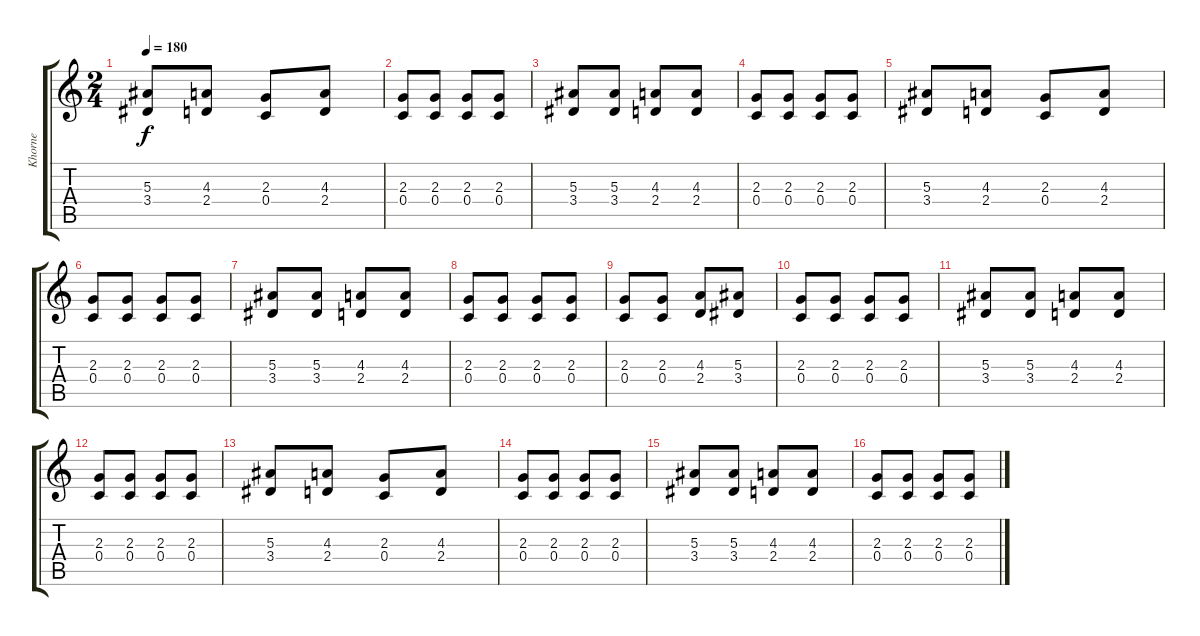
\track ("Khorne" "Khorne") {instrument overdrivenguitar}
\staff {score tabs}
\tuning (D4 A3 F3 C3 G2 D2) {hide}
\ts (2 4)
\tempo 180
\clef g2
\ks c
(5.3 3.4).8{dy f} (4.3 2.4).8 (2.3 0.4).8 (4.3 2.4).8 |
(2.3 0.4).8 (2.3 0.4).8 (2.3 0.4).8 (2.3 0.4).8 |
(5.3 3.4).8 (5.3 3.4).8 (4.3 2.4).8 (4.3 2.4).8 |
(2.3 0.4).8 (2.3 0.4).8 (2.3 0.4).8 (2.3 0.4).8 |
(5.3 3.4).8 (4.3 2.4).8 (2.3 0.4).8 (4.3 2.4).8 |
(2.3 0.4).8 (2.3 0.4).8 (2.3 0.4).8 (2.3 0.4).8 |
(5.3 3.4).8 (5.3 3.4).8 (4.3 2.4).8 (4.3 2.4).8 |
(2.3 0.4).8 (2.3 0.4).8 (2.3 0.4).8 (2.3 0.4).8 |
(2.3 0.4).8 (2.3 0.4).8 (4.3 2.4).8 (5.3 3.4).8 |
(2.3 0.4).8 (2.3 0.4).8 (2.3 0.4).8 (2.3 0.4).8 |
(5.3 3.4).8 (5.3 3.4).8 (4.3 2.4).8 (4.3 2.4).8 |
(2.3 0.4).8 (2.3 0.4).8 (2.3 0.4).8 (2.3 0.4).8 |
(5.3 3.4).8 (4.3 2.4).8 (2.3 0.4).8 (4.3 2.4).8 |
(2.3 0.4).8 (2.3 0.4).8 (2.3 0.4).8 (2.3 0.4).8 |
(5.3 3.4).8 (5.3 3.4).8 (4.3 2.4).8 (4.3 2.4).8 |
(2.3 0.4).8 (2.3 0.4).8 (2.3 0.4).8 (2.3 0.4).8
